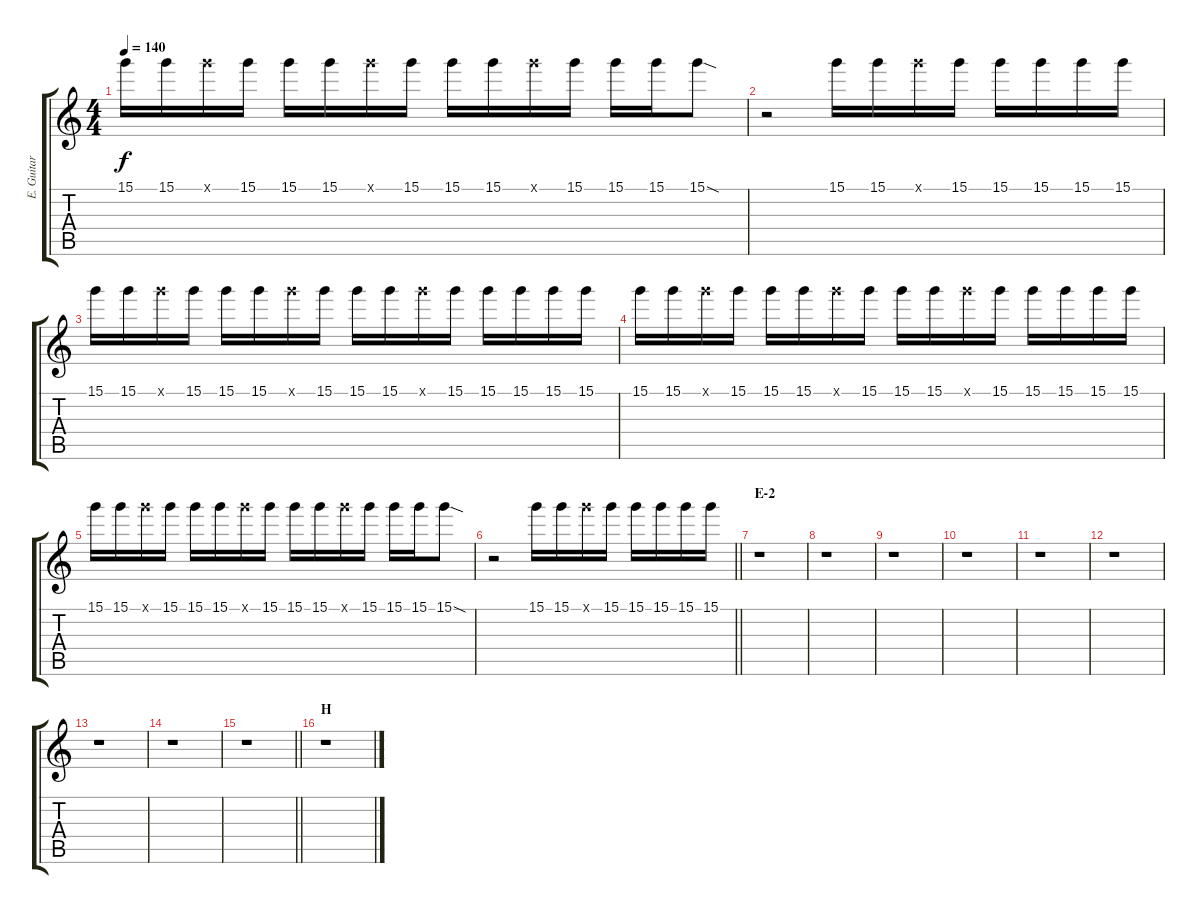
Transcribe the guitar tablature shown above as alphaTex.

\track ("E. Guitar I" "E. Guitar ") {instrument overdrivenguitar}
\staff {score tabs}
\tuning (E4 B3 G3 D3 A2 E2) {hide}
\ts (4 4)
\tempo 140
\clef g2
\ks c
15.1.16{dy f} 15.1.16 15.1{x}.16 15.1.16 15.1.16 15.1.16 15.1{x}.16 15.1.16 15.1.16 15.1.16 15.1{x}.16 15.1.16 15.1.16 15.1.16 15.1{sod}.8 |
r.2 15.1.16 15.1.16 15.1{x}.16 15.1.16 15.1.16 15.1.16 15.1.16 15.1.16 |
15.1.16 15.1.16 15.1{x}.16 15.1.16 15.1.16 15.1.16 15.1{x}.16 15.1.16 15.1.16 15.1.16 15.1{x}.16 15.1.16 15.1.16 15.1.16 15.1.16 15.1.16 |
15.1.16 15.1.16 15.1{x}.16 15.1.16 15.1.16 15.1.16 15.1{x}.16 15.1.16 15.1.16 15.1.16 15.1{x}.16 15.1.16 15.1.16 15.1.16 15.1.16 15.1.16 |
15.1.16 15.1.16 15.1{x}.16 15.1.16 15.1.16 15.1.16 15.1{x}.16 15.1.16 15.1.16 15.1.16 15.1{x}.16 15.1.16 15.1.16 15.1.16 15.1{sod}.8 |
\barLineRight lightlight
r.2 15.1.16 15.1.16 15.1{x}.16 15.1.16 15.1.16 15.1.16 15.1.16 15.1.16 |
\section ("" "E-2")
r.1 |
r.1 |
r.1 |
r.1 |
r.1 |
r.1 |
r.1 |
r.1 |
\barLineRight lightlight
r.1 |
\section ("" "H")
r.1
